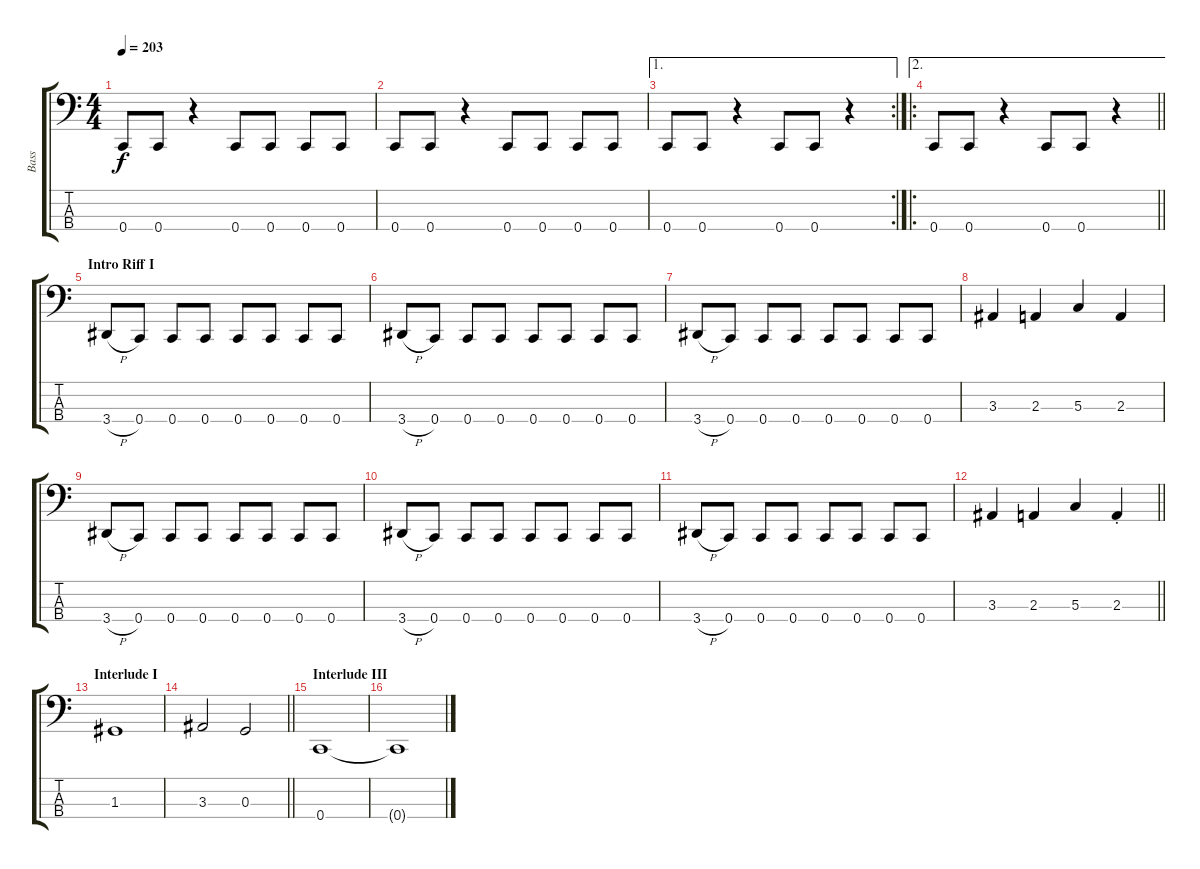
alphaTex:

\track ("Bass" "Bass") {instrument electricbasspick}
\staff {score tabs}
\tuning (F2 C2 G1 C1) {hide}
\ts (4 4)
\tempo 203
\clef f4
\ks c
0.4.8{dy f} 0.4.8 r.4 0.4.8 0.4.8 0.4.8 0.4.8 |
0.4.8 0.4.8 r.4 0.4.8 0.4.8 0.4.8 0.4.8 |
\ae 1
\rc 2
0.4.8 0.4.8 r.4 0.4.8 0.4.8 r.4 |
\ae 2
\ro
\barLineRight lightlight
0.4.8 0.4.8 r.4 0.4.8 0.4.8 r.4 |
\section ("" "Intro Riff I")
3.4{h}.8{volume 16 balance 8 instrument electricbasspick} 0.4.8 0.4.8 0.4.8 0.4.8 0.4.8 0.4.8 0.4.8 |
3.4{h}.8 0.4.8 0.4.8 0.4.8 0.4.8 0.4.8 0.4.8 0.4.8 |
3.4{h}.8 0.4.8 0.4.8 0.4.8 0.4.8 0.4.8 0.4.8 0.4.8 |
3.3.4{volume 14} 2.3.4 5.3.4 2.3.4 |
3.4{h}.8{volume 16 balance 8 instrument electricbasspick} 0.4.8 0.4.8 0.4.8 0.4.8 0.4.8 0.4.8 0.4.8 |
3.4{h}.8 0.4.8 0.4.8 0.4.8 0.4.8 0.4.8 0.4.8 0.4.8 |
3.4{h}.8 0.4.8 0.4.8 0.4.8 0.4.8 0.4.8 0.4.8 0.4.8 |
\barLineRight lightlight
3.3.4{volume 14} 2.3.4 5.3.4 2.3{st}.4 |
\section ("" "Interlude I")
1.3.1{volume 16} |
\barLineRight lightlight
3.3.2 0.3.2 |
\section ("" "Interlude III")
0.4.1 |
0.4{t}.1
